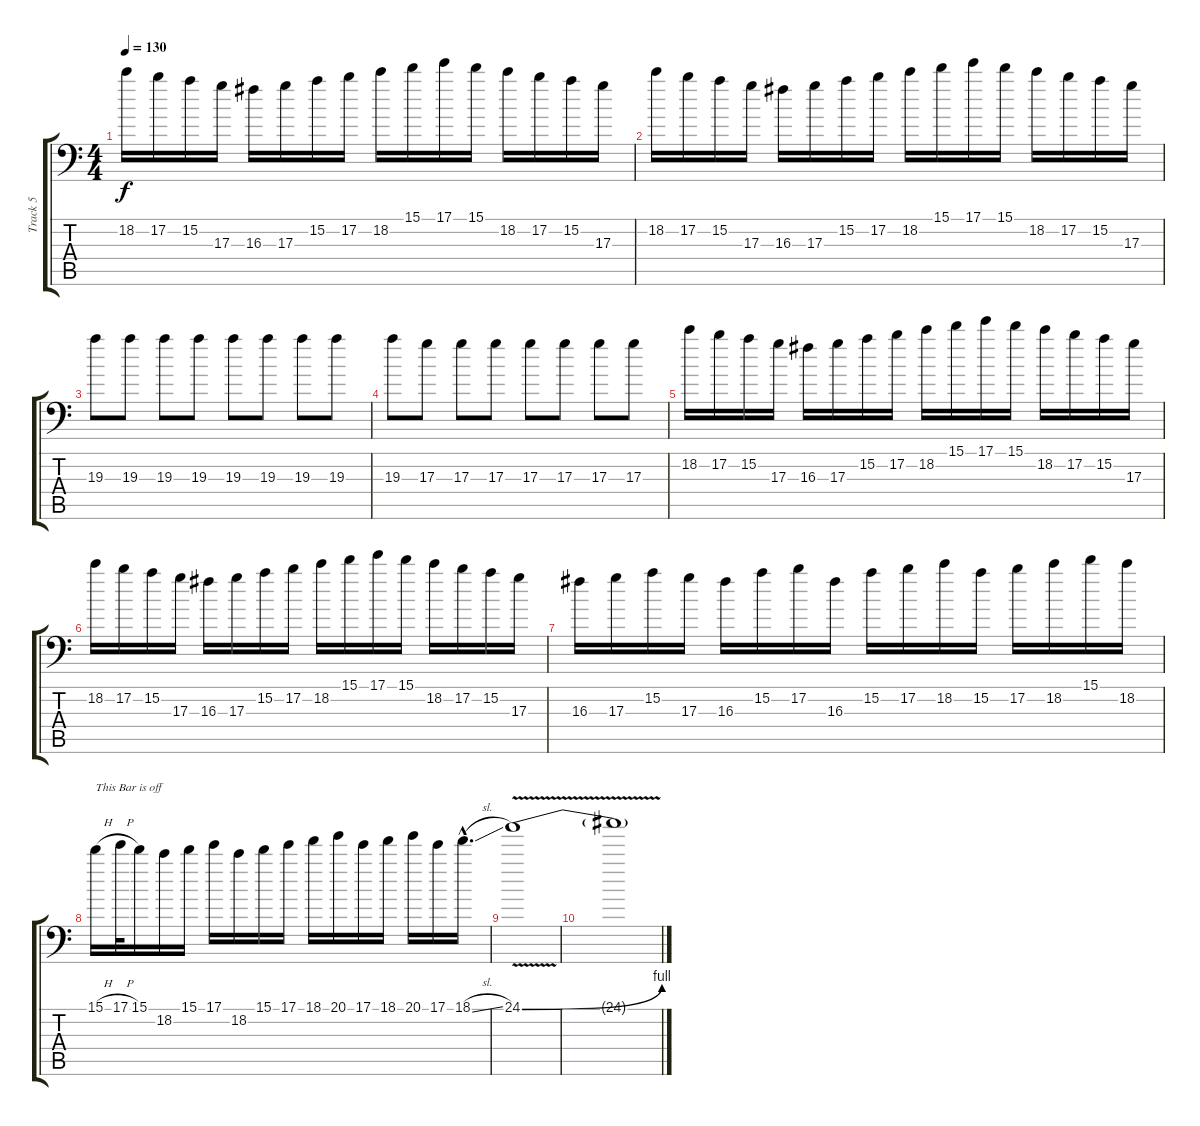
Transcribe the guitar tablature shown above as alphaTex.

\track ("Track 5" "Track 5") {instrument overdrivenguitar}
\staff {score tabs}
\tuning (B3 Gb3 D3 A2 E2 A1) {hide}
\ts (4 4)
\tempo 130
\clef f4
\ks c
18.2.16{dy f} 17.2.16 15.2.16 17.3.16 16.3.16 17.3.16 15.2.16 17.2.16 18.2.16 15.1.16 17.1.16 15.1.16 18.2.16 17.2.16 15.2.16 17.3.16 |
18.2.16 17.2.16 15.2.16 17.3.16 16.3.16 17.3.16 15.2.16 17.2.16 18.2.16 15.1.16 17.1.16 15.1.16 18.2.16 17.2.16 15.2.16 17.3.16 |
19.3.8 19.3.8 19.3.8 19.3.8 19.3.8 19.3.8 19.3.8 19.3.8 |
19.3.8 17.3.8 17.3.8 17.3.8 17.3.8 17.3.8 17.3.8 17.3.8 |
18.2.16 17.2.16 15.2.16 17.3.16 16.3.16 17.3.16 15.2.16 17.2.16 18.2.16 15.1.16 17.1.16 15.1.16 18.2.16 17.2.16 15.2.16 17.3.16 |
18.2.16 17.2.16 15.2.16 17.3.16 16.3.16 17.3.16 15.2.16 17.2.16 18.2.16 15.1.16 17.1.16 15.1.16 18.2.16 17.2.16 15.2.16 17.3.16 |
16.3.16 17.3.16 15.2.16 17.3.16 16.3.16 15.2.16 17.2.16 16.3.16 15.2.16 17.2.16 18.2.16 15.2.16 17.2.16 18.2.16 15.1.16 18.2.16 |
15.1{h}.16{txt "This Bar is off"} 17.1{h}.32 15.1.16 18.2.16 15.1.16 17.1.16 18.2.16 15.1.16 17.1.16 18.1.16 20.1.16 17.1.16 18.1.16 20.1.16 17.1.16 18.1{sl hac}.16{d} |
24.1{be (bend 0 0 60 4) v}.1 |
24.1{t}.1
